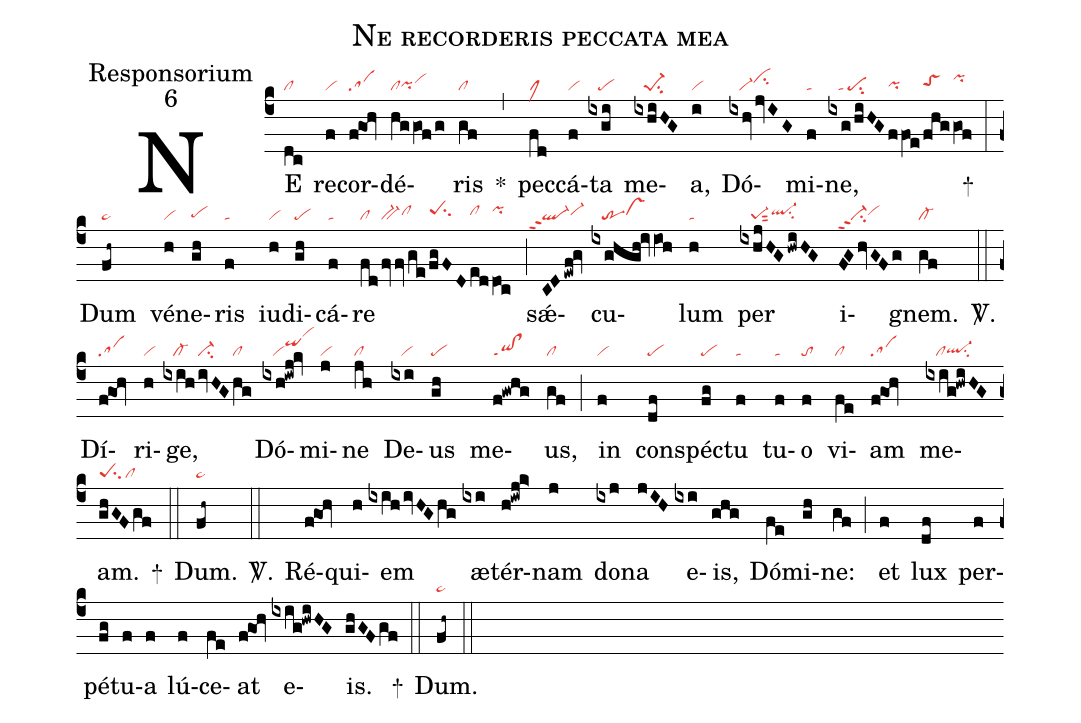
name: Ne recorderis peccata mea;
office-part: Responsorium;
mode: 6;
nabc-lines: 1;
%%
(c4)
NE(dc|cl) re(f|vi)cor(fgOh|sa)dé(hg/gOf/g|clpihgvihi)ris(gf|cl) *(,)
pec(fd|clM)cá(f|vi)ta(ixgi|///pe) me(ixhiHG|///pe-1su2)a,(i|vi)
Dó(ixhvjvIG|///vi-cihi)mi(f|ta)ne,(ixg/hiHG|///ta/pesu2|ffOe/|pihg|fhg/|toShh|gOf|pihj) +(:)
Dum(fh~|ta>) vé(h|vi)ne(gh|pehg)ris(f|ta) iu(h|vi)di(gh|pe)cá(f|ta)re(fd/|cl|fvvge/|bv-clhh|fgFD|peShhsu2|ed/|clhh|dOc|pihi) (;)
sǽ(CDewf!gv|````ql-ppt2vi-hh)cu(ixg!@hgh!iv/iOh|///trvshh)lum(h|ta) per(ixhjHGhwiHG|///pe-1sut2ql-hhsu2) i(FGhvGFg|vi-ppt2su2vihh)gnem.(gf|cl-) <sp>V/</sp>.(::)
Dí(fgOh|sa)ri(h|vi)ge,(ixih|///cl-|ivHG|ci-|hg|cl) Dó(ixh!iwj!kv|///viqihjvihn)mi(j|vi)ne(jh|cl) De(ixi|///vi)us(gh|pe) me(f!gwhg|qi!clppt1)us,(gf|cl) (;)
in(f|vi) con(df|pe)spéc(fg|pe)tu(f|ta) tu(f|ta)o(f|to) vi(fe|cl)am(fgOh|sa) me(ixig!hwiHG|///clql-hgsu2)am.(ghGFgf|peSsu2cl) +(::)
Dum.(fh~|ta>) <sp>V/</sp>.(::)
Ré(fgOh)qui(h)em(ixihivHGhg) æ(ixi)tér(h!iwj!k>)nam(j) do(ixj)na(jIH) e(ixi)is,(ghg) Dó(fe)mi(gh)ne:(gf) (;)
et(f) lux(df) per(f)pé(fg)tu(f)a(f) lú(f)ce(fe)at(fgOh) e(ixig!hwiHG)is.(ghGFgf) +(::)
Dum.(fh~|ta>) (::)
